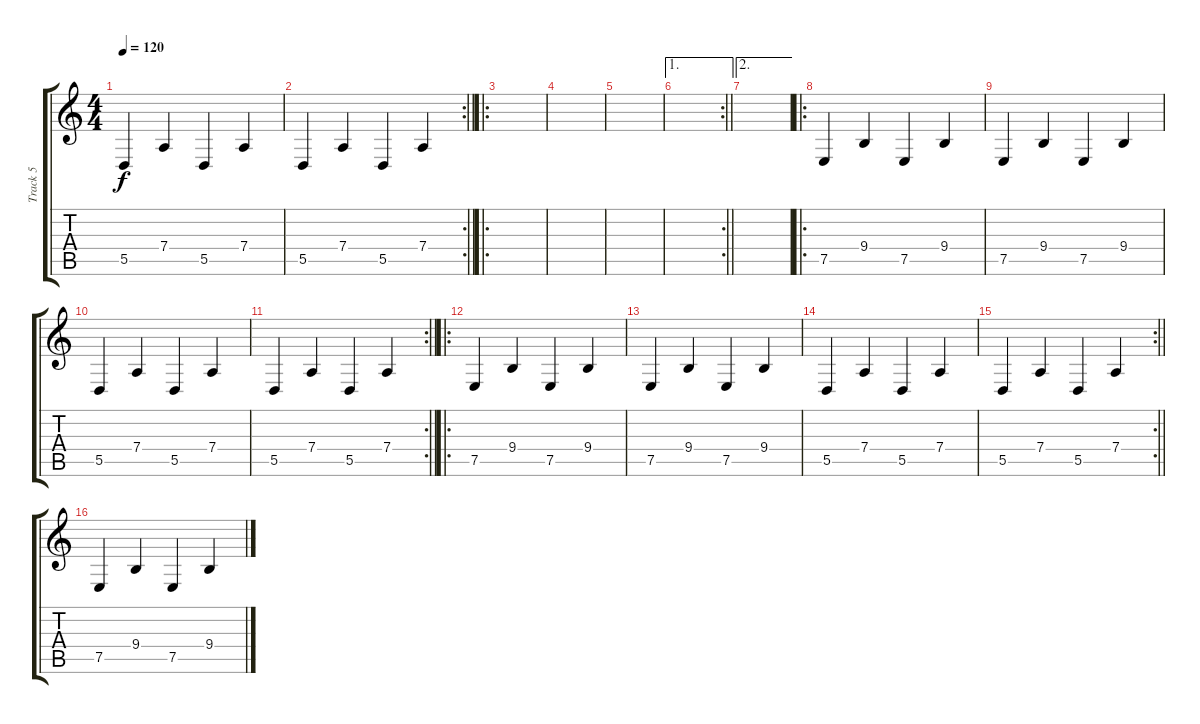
\track ("Track 5" "Track 5") {instrument koto}
\staff {score tabs}
\tuning (E4 B3 G3 D3 A2 E2) {hide}
\ts (4 4)
\tempo 120
\clef g2
\ks c
5.5.4{dy f} 7.4.4 5.5.4 7.4.4 |
\rc 2
\barLineRight lightlight
5.5.4 7.4.4 5.5.4 7.4.4 |
\ro
|
|
|
\ae 1
\rc 2
\barLineRight lightlight
|
\ae 2
|
\ro
7.5.4 9.4.4 7.5.4 9.4.4 |
7.5.4 9.4.4 7.5.4 9.4.4 |
5.5.4 7.4.4 5.5.4 7.4.4 |
\rc 2
\barLineRight lightlight
5.5.4 7.4.4 5.5.4 7.4.4 |
\ro
7.5.4 9.4.4 7.5.4 9.4.4 |
7.5.4 9.4.4 7.5.4 9.4.4 |
5.5.4 7.4.4 5.5.4 7.4.4 |
\rc 2
\barLineRight lightlight
5.5.4 7.4.4 5.5.4 7.4.4 |
7.5.4 9.4.4 7.5.4 9.4.4
